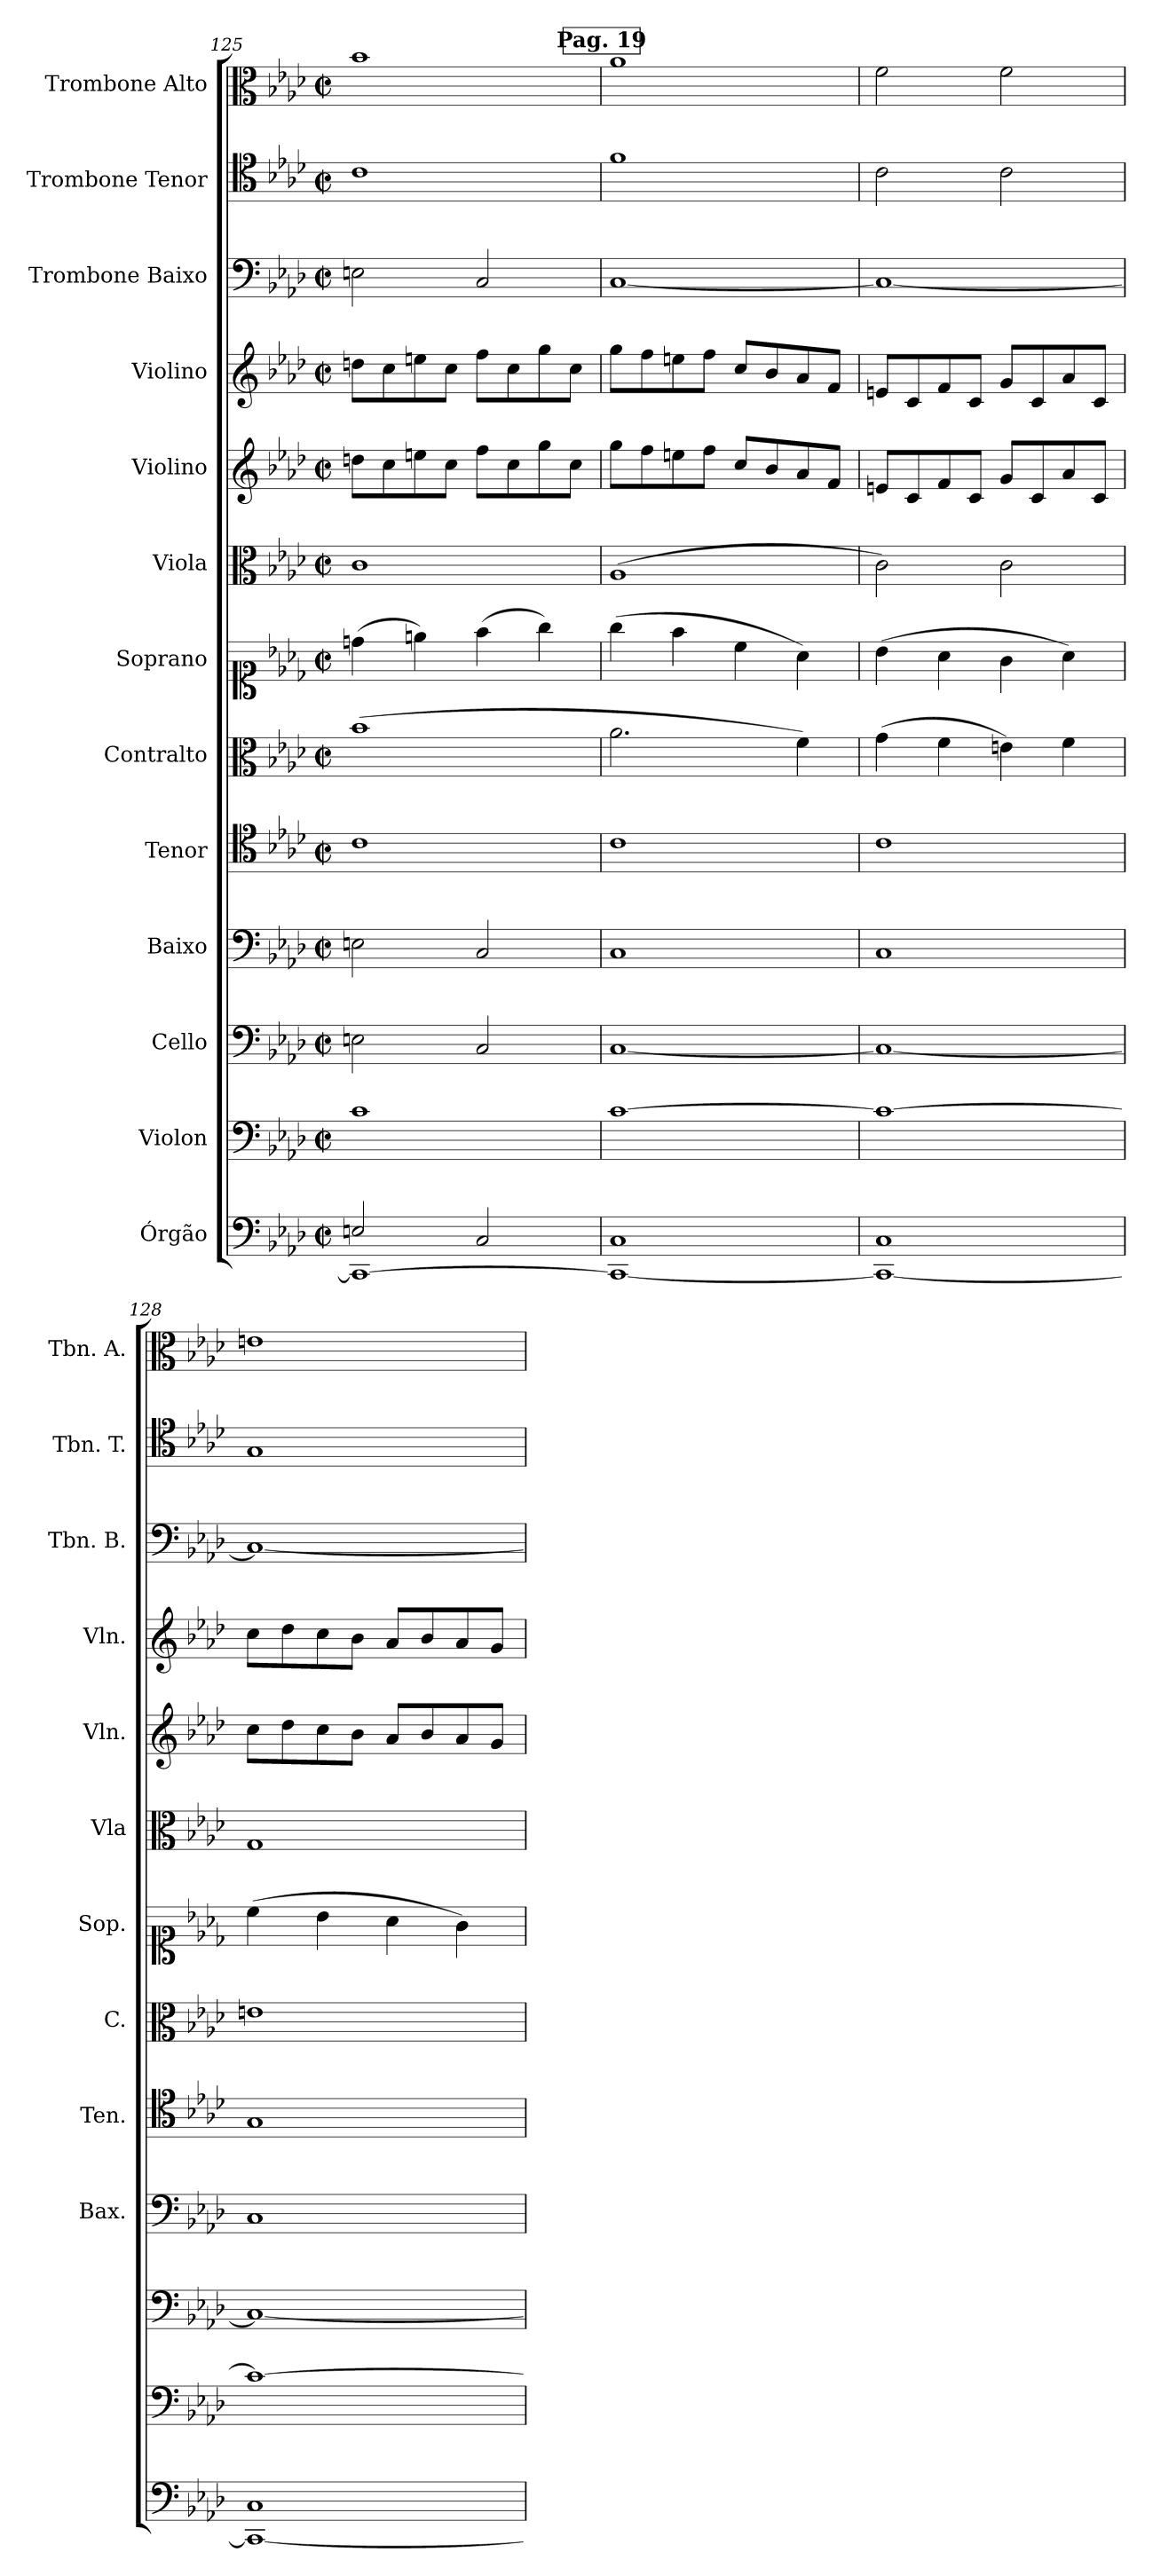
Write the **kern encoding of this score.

**kern	**kern	**kern	**kern	**kern	**kern	**kern	**kern	**kern	**kern	**kern	**kern	**kern
*part13	*part12	*part11	*part10	*part9	*part8	*part7	*part6	*part5	*part4	*part3	*part2	*part1
*staff13	*staff12	*staff11	*staff10	*staff9	*staff8	*staff7	*staff6	*staff5	*staff4	*staff3	*staff2	*staff1
*I"Órgão	*I"Violon	*I"Cello	*I"Baixo	*I"Tenor	*I"Contralto	*I"Soprano	*I"Viola	*I"Violino	*I"Violino	*I"Trombone Baixo	*I"Trombone Tenor	*I"Trombone Alto
*	*	*	*I'Bax.	*I'Ten.	*I'C.	*I'Sop.	*I'Vla	*I'Vln.	*I'Vln.	*I'Tbn. B.	*I'Tbn. T.	*I'Tbn. A.
!!LO:PB:g=z
*clefF4	*clefF4	*clefF4	*clefF4	*clefC4	*clefC3	*clefC1	*clefC3	*clefG2	*clefG2	*clefF4	*clefC4	*clefC3
*	*ITrd7c12	*	*	*	*	*	*	*	*	*	*	*
*k[b-e-a-d-]	*k[b-e-a-d-]	*k[b-e-a-d-]	*k[b-e-a-d-]	*k[b-e-a-d-]	*k[b-e-a-d-]	*k[b-e-a-d-]	*k[b-e-a-d-]	*k[b-e-a-d-]	*k[b-e-a-d-]	*k[b-e-a-d-]	*k[b-e-a-d-]	*k[b-e-a-d-]
*M2/2	*M2/2	*M2/2	*M2/2	*M2/2	*M2/2	*M2/2	*M2/2	*M2/2	*M2/2	*M2/2	*M2/2	*M2/2
*met(c|)	*met(c|)	*met(c|)	*met(c|)	*met(c|)	*met(c|)	*met(c|)	*met(c|)	*met(c|)	*met(c|)	*met(c|)	*met(c|)	*met(c|)
=125	=125	=125	=125	=125	=125	=125	=125	=125	=125	=125	=125	=125
*^	*	*	*	*	*	*	*	*	*	*	*	*
1CC_	2En/	1C	2En\	2En\	1c	(1b-	(4ddn\	1c	8ddn\L	8ddn\L	2En\	1c	1b-
.	.	.	.	.	.	.	.	.	8cc\	8cc\	.	.	.
.	.	.	.	.	.	.	4een\)	.	8een\	8een\	.	.	.
.	.	.	.	.	.	.	.	.	8cc\J	8cc\J	.	.	.
.	2C/	.	2C/	2C/	.	.	(4ff\	.	8ff\L	8ff\L	2C/	.	.
.	.	.	.	.	.	.	.	.	8cc\	8cc\	.	.	.
.	.	.	.	.	.	.	4gg\)	.	8gg\	8gg\	.	.	.
.	.	.	.	.	.	.	.	.	8cc\J	8cc\J	.	.	.
*v	*v	*	*	*	*	*	*	*	*	*	*	*	*
!!LO:REH:place=s1:a:B:fs=14:t=Pag. 19
=126	=126	=126	=126	=126	=126	=126	=126	=126	=126	=126	=126	=126
1CC_ 1C	[1C	[1C	1C	1c	2.a-\	(4gg\	(1A-	8gg\L	8gg\L	[1C	1f	1a-
.	.	.	.	.	.	.	.	8ff\	8ff\	.	.	.
.	.	.	.	.	.	4ff\	.	8een\	8een\	.	.	.
.	.	.	.	.	.	.	.	8ff\J	8ff\J	.	.	.
.	.	.	.	.	.	4cc\	.	8cc/L	8cc/L	.	.	.
.	.	.	.	.	.	.	.	8b-/	8b-/	.	.	.
.	.	.	.	.	4f\)	4a-\)	.	8a-/	8a-/	.	.	.
.	.	.	.	.	.	.	.	8f/J	8f/J	.	.	.
=127	=127	=127	=127	=127	=127	=127	=127	=127	=127	=127	=127	=127
1CC_ 1C	1C_	1C_	1C	1c	(4g\	(4b-\	2c\)	8en/L	8en/L	1C_	2c\	2f\
.	.	.	.	.	.	.	.	8c/	8c/	.	.	.
.	.	.	.	.	4f\	4a-\	.	8f/	8f/	.	.	.
.	.	.	.	.	.	.	.	8c/J	8c/J	.	.	.
.	.	.	.	.	4en\)	4g\	2c\	8g/L	8g/L	.	2c\	2f\
.	.	.	.	.	.	.	.	8c/	8c/	.	.	.
.	.	.	.	.	4f\	4a-\)	.	8a-/	8a-/	.	.	.
.	.	.	.	.	.	.	.	8c/J	8c/J	.	.	.
=128	=128	=128	=128	=128	=128	=128	=128	=128	=128	=128	=128	=128
1CC_ 1C	1C_	1C_	1C	1G	1en	(4cc\	1G	8cc\L	8cc\L	1C_	1G	1en
.	.	.	.	.	.	.	.	8dd-\	8dd-\	.	.	.
.	.	.	.	.	.	4b-\	.	8cc\	8cc\	.	.	.
.	.	.	.	.	.	.	.	8b-\J	8b-\J	.	.	.
.	.	.	.	.	.	4a-\	.	8a-/L	8a-/L	.	.	.
.	.	.	.	.	.	.	.	8b-/	8b-/	.	.	.
.	.	.	.	.	.	4g\)	.	8a-/	8a-/	.	.	.
.	.	.	.	.	.	.	.	8g/J	8g/J	.	.	.
=	=	=	=	=	=	=	=	=	=	=	=	=
*-	*-	*-	*-	*-	*-	*-	*-	*-	*-	*-	*-	*-
